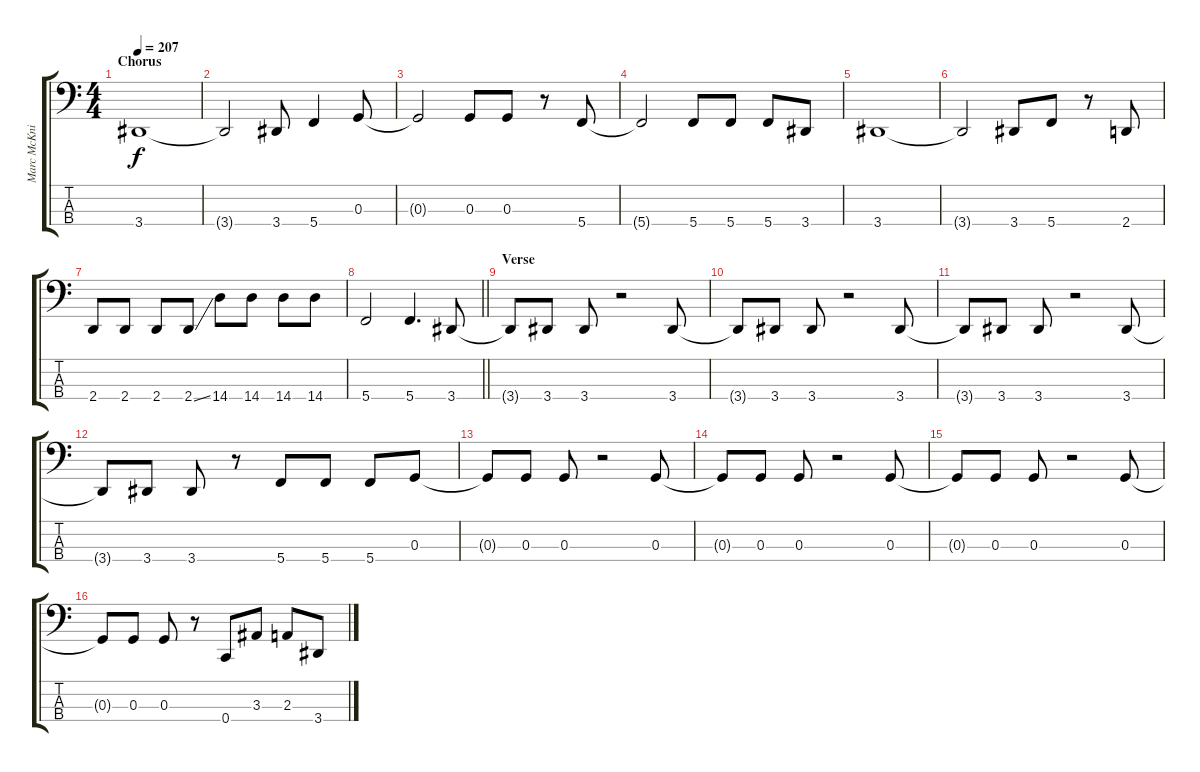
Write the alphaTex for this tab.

\track ("Marc McKnight" "Marc McKni") {instrument electricbasspick}
\staff {score tabs}
\tuning (F2 C2 G1 C1) {hide}
\ts (4 4)
\section ("" "Chorus")
\tempo 207
\clef f4
\ks c
3.4{t}.1{dy f} |
3.4{t}.2 3.4.8 5.4.4 0.3.8 |
0.3{t}.2 0.3.8 0.3.8 r.8 5.4.8 |
5.4{t}.2 5.4.8 5.4.8 5.4.8 3.4.8 |
3.4.1 |
3.4{t}.2 3.4.8 5.4.8 r.8 2.4.8 |
2.4.8 2.4.8 2.4.8 2.4{ss}.8 14.4.8 14.4.8 14.4.8 14.4.8 |
\barLineRight lightlight
5.4.2 5.4.4{d} 3.4.8 |
\section ("" "Verse")
3.4{t}.8 3.4.8 3.4.8 r.2 3.4.8 |
3.4{t}.8 3.4.8 3.4.8 r.2 3.4.8 |
3.4{t}.8 3.4.8 3.4.8 r.2 3.4.8 |
3.4{t}.8 3.4.8 3.4.8 r.8 5.4.8 5.4.8 5.4.8 0.3.8 |
0.3{t}.8 0.3.8 0.3.8 r.2 0.3.8 |
0.3{t}.8 0.3.8 0.3.8 r.2 0.3.8 |
0.3{t}.8 0.3.8 0.3.8 r.2 0.3.8 |
0.3{t}.8 0.3.8 0.3.8 r.8 0.4.8 3.3.8 2.3.8 3.4.8
